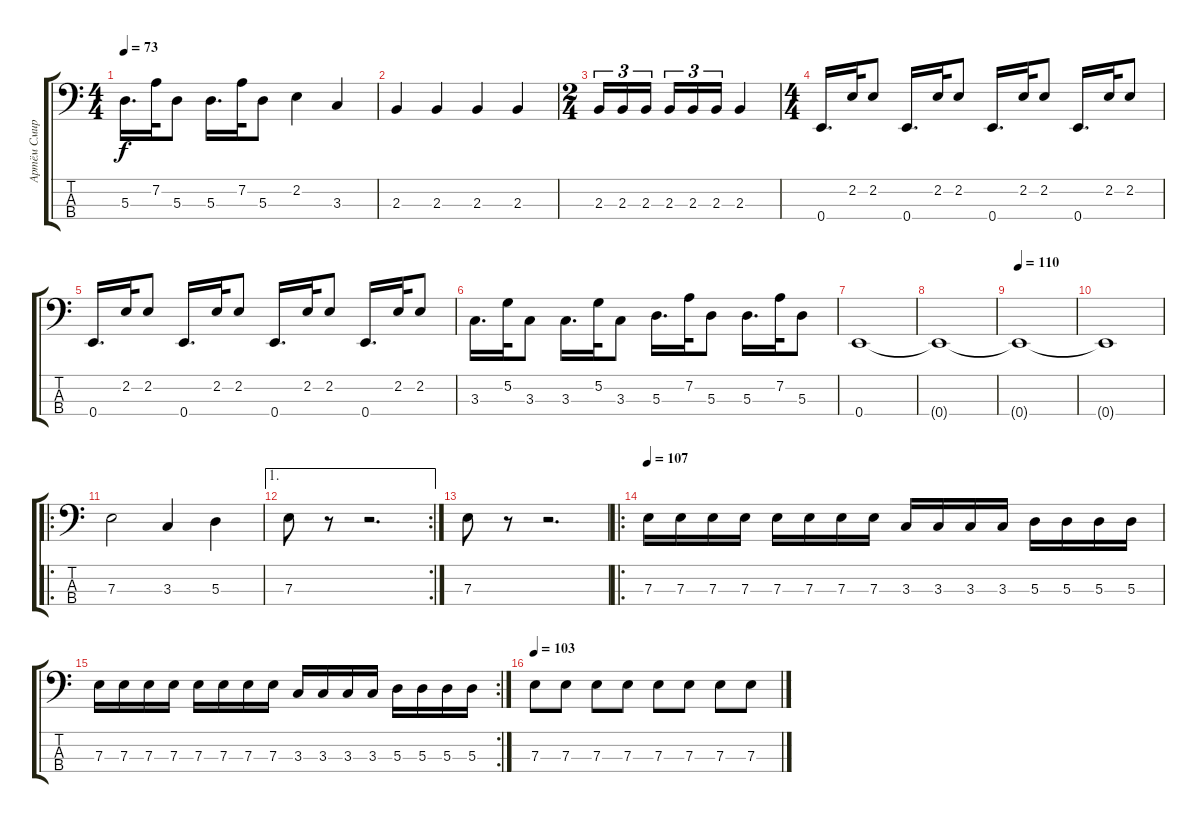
\track ("Артём Смирнов" "Артём Смир") {instrument electricbasspick}
\staff {score tabs}
\tuning (G2 D2 A1 E1) {hide}
\ts (4 4)
\tempo 73
\clef f4
\ks c
5.3.16{d dy f} 7.2.32 5.3.8 5.3.16{d} 7.2.32 5.3.8 2.2.4 3.3.4 |
2.3.4 2.3.4 2.3.4 2.3.4 |
\ts (2 4)
2.3.16{tu (3 2)} 2.3.16{tu (3 2)} 2.3.16{tu (3 2) beam splitsecondary} 2.3.16{tu (3 2)} 2.3.16{tu (3 2)} 2.3.16{tu (3 2)} 2.3.4 |
\ts (4 4)
0.4.16{d} 2.2.32 2.2.8 0.4.16{d} 2.2.32 2.2.8 0.4.16{d} 2.2.32 2.2.8 0.4.16{d} 2.2.32 2.2.8 |
0.4.16{d} 2.2.32 2.2.8 0.4.16{d} 2.2.32 2.2.8 0.4.16{d} 2.2.32 2.2.8 0.4.16{d} 2.2.32 2.2.8 |
3.3.16{d} 5.2.32 3.3.8 3.3.16{d} 5.2.32 3.3.8 5.3.16{d} 7.2.32 5.3.8 5.3.16{d} 7.2.32 5.3.8 |
0.4.1 |
0.4{t}.1 |
\tempo 110
0.4{t}.1{volume 8} |
0.4{t}.1 |
\ro
7.3.2{volume 13} 3.3.4 5.3.4 |
\ae 1
\rc 2
7.3.8 r.8 r.2{d} |
7.3.8 r.8 r.2{d} |
\ro
\tempo 107
7.3.16 7.3.16 7.3.16 7.3.16 7.3.16 7.3.16 7.3.16 7.3.16 3.3.16 3.3.16 3.3.16 3.3.16 5.3.16 5.3.16 5.3.16 5.3.16 |
\rc 2
7.3.16 7.3.16 7.3.16 7.3.16 7.3.16 7.3.16 7.3.16 7.3.16 3.3.16 3.3.16 3.3.16 3.3.16 5.3.16 5.3.16 5.3.16 5.3.16 |
\tempo 103
7.3.8 7.3.8 7.3.8 7.3.8 7.3.8 7.3.8 7.3.8 7.3.8
